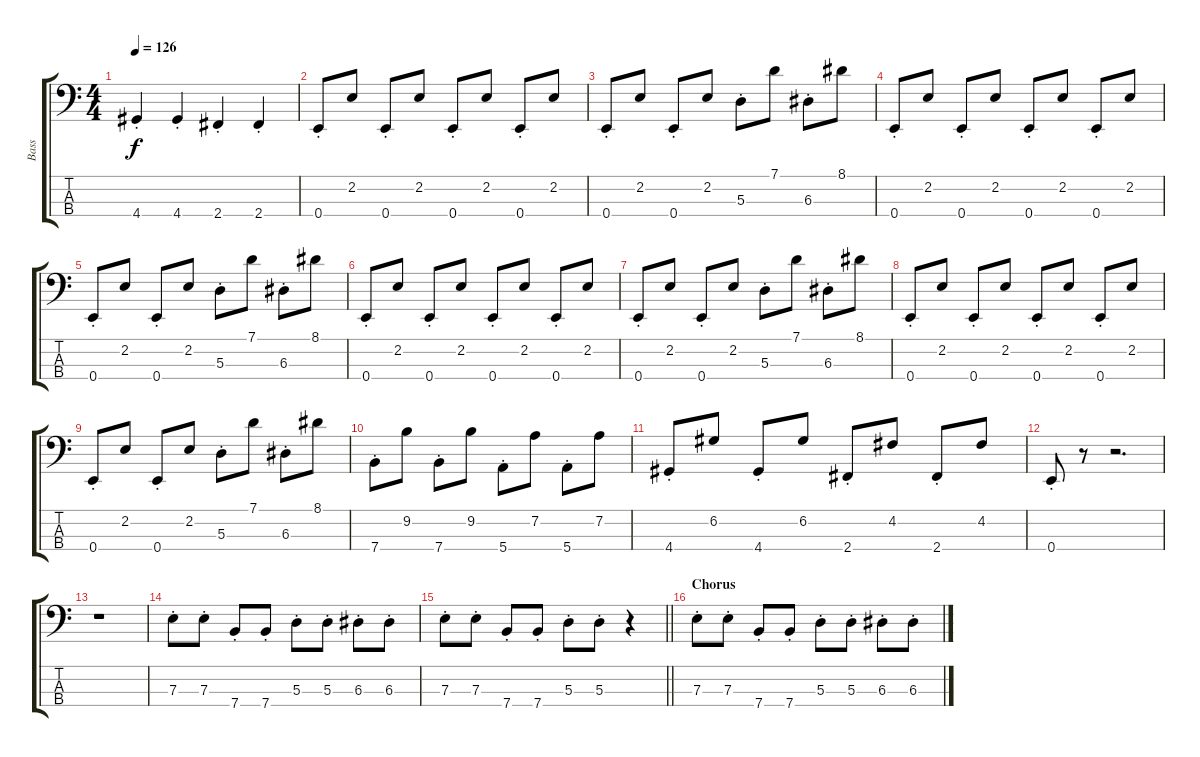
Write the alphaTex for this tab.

\track ("Bass" "Bass") {instrument electricbassfinger}
\staff {score tabs}
\tuning (G2 D2 A1 E1) {hide}
\ts (4 4)
\tempo 126
\clef f4
\ks c
4.4{st}.4{dy f} 4.4{st}.4 2.4{st}.4 2.4{st}.4 |
0.4{st}.8 2.2.8 0.4{st}.8 2.2.8 0.4{st}.8 2.2.8 0.4{st}.8 2.2.8 |
0.4{st}.8 2.2.8 0.4{st}.8 2.2.8 5.3{st}.8 7.1.8 6.3{st}.8 8.1.8 |
0.4{st}.8 2.2.8 0.4{st}.8 2.2.8 0.4{st}.8 2.2.8 0.4{st}.8 2.2.8 |
0.4{st}.8 2.2.8 0.4{st}.8 2.2.8 5.3{st}.8 7.1.8 6.3{st}.8 8.1.8 |
0.4{st}.8 2.2.8 0.4{st}.8 2.2.8 0.4{st}.8 2.2.8 0.4{st}.8 2.2.8 |
0.4{st}.8 2.2.8 0.4{st}.8 2.2.8 5.3{st}.8 7.1.8 6.3{st}.8 8.1.8 |
0.4{st}.8 2.2.8 0.4{st}.8 2.2.8 0.4{st}.8 2.2.8 0.4{st}.8 2.2.8 |
0.4{st}.8 2.2.8 0.4{st}.8 2.2.8 5.3{st}.8 7.1.8 6.3{st}.8 8.1.8 |
7.4{st}.8 9.2.8 7.4{st}.8 9.2.8 5.4{st}.8 7.2.8 5.4{st}.8 7.2.8 |
4.4{st}.8 6.2.8 4.4{st}.8 6.2.8 2.4{st}.8 4.2.8 2.4{st}.8 4.2.8 |
0.4{st}.8 r.8 r.2{d} |
r.1 |
7.3{st}.8 7.3{st}.8 7.4{st}.8 7.4{st}.8 5.3{st}.8 5.3{st}.8 6.3{st}.8 6.3{st}.8 |
\barLineRight lightlight
7.3{st}.8 7.3{st}.8 7.4{st}.8 7.4{st}.8 5.3{st}.8 5.3{st}.8 r.4 |
\section ("" "Chorus")
7.3{st}.8 7.3{st}.8 7.4{st}.8 7.4{st}.8 5.3{st}.8 5.3{st}.8 6.3{st}.8 6.3{st}.8
